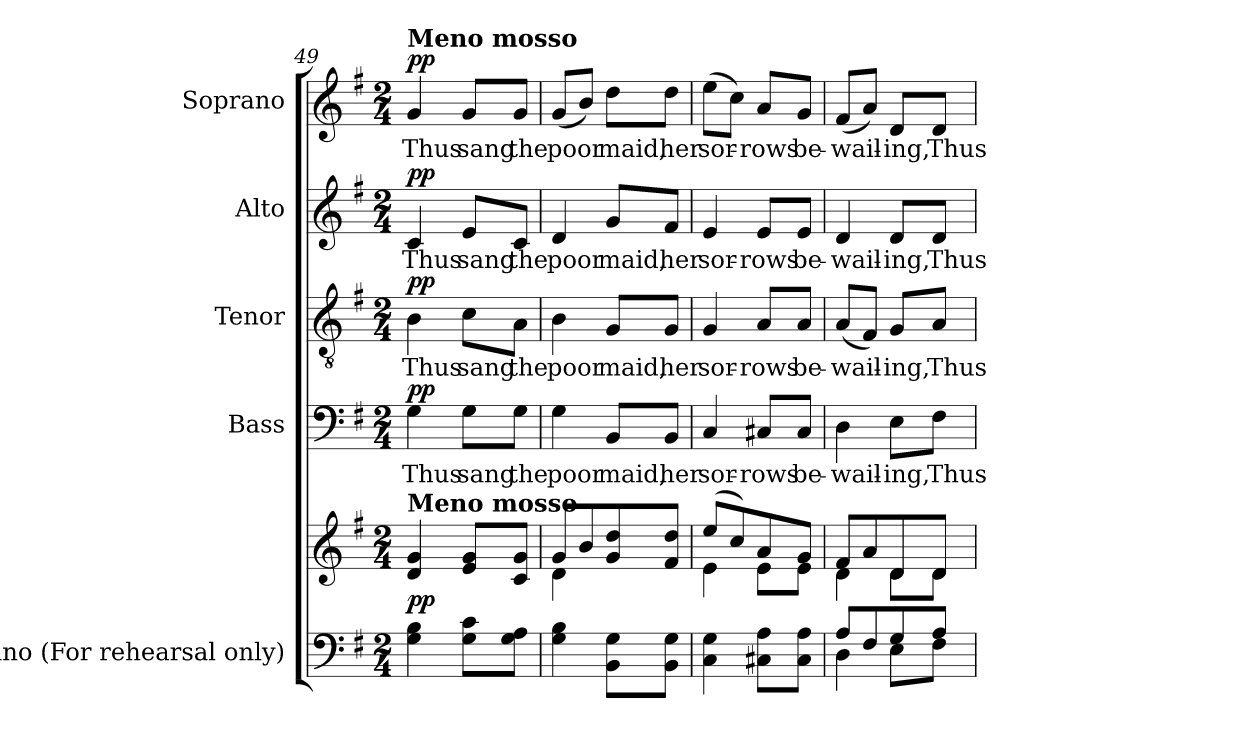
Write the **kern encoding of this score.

**kern	**kern	**dynam	**kern	**text	**dynam	**kern	**text	**dynam	**kern	**text	**dynam	**kern	**text	**dynam
*part5	*part5	*part5	*part4	*part4	*part4	*part3	*part3	*part3	*part2	*part2	*part2	*part1	*part1	*part1
*staff6	*staff5	*staff5/6	*staff4	*staff4	*staff4	*staff3	*staff3	*staff3	*staff2	*staff2	*staff2	*staff1	*staff1	*staff1
*I"Piano (For rehearsal only)	*	*	*I"Bass	*	*	*I"Tenor	*	*	*I"Alto	*	*	*I"Soprano	*	*
*I'Pno.	*	*	*I'B.	*	*	*I'T.	*	*	*I'A.	*	*	*I'S.	*	*
*clefF4	*clefG2	*	*clefF4	*	*	*clefGv2	*	*	*clefG2	*	*	*clefG2	*	*
*	*	*	*	*	*	*ITrd7c12	*	*	*	*	*	*	*	*
*k[f#]	*k[f#]	*	*k[f#]	*	*	*k[f#]	*	*	*k[f#]	*	*	*k[f#]	*	*
*G:	*G:	*	*G:	*	*	*G:	*	*	*G:	*	*	*G:	*	*
*M2/4	*M2/4	*	*M2/4	*	*	*M2/4	*	*	*M2/4	*	*	*M2/4	*	*
=49	=49	=49	=49	=49	=49	=49	=49	=49	=49	=49	=49	=49	=49	=49
!	!	!	!	!LO:LY:b:color=#000000	!	!	!	!	!	!	!	!	!	!
!	!	!	!	!	!	!	!LO:LY:b:color=#000000	!	!	!	!	!	!	!
!	!	!	!	!	!	!	!	!	!	!LO:LY:b:color=#000000	!	!	!	!
!	!	!	!	!	!	!	!	!	!	!	!	!LO:TX:a:B:t=Meno mosso	!	!
!	!LO:TX:a:B:t=Meno mosso	!	!	!	!	!	!	!	!	!	!	!	!	!
!	!	!	!	!	!	!	!	!	!	!	!	!	!LO:LY:b:color=#000000	!
4Gi\ 4Bi	4di/ 4gi	pp	4Gi\	Thus	pp	4BBi\	Thus	pp	4ci/	Thus	pp	4gi/	Thus	pp
!	!	!	!	!LO:LY:b:color=#000000	!	!	!	!	!	!	!	!	!	!
!	!	!	!	!	!	!	!LO:LY:b:color=#000000	!	!	!	!	!	!	!
!	!	!	!	!	!	!	!	!	!	!LO:LY:b:color=#000000	!	!	!	!
!	!	!	!	!	!	!	!	!	!	!	!	!	!LO:LY:b:color=#000000	!
8Gi\ 8ciL	8ei/ 8giL	.	8Gi\L	sang	.	8Ci\L	sang	.	8ei/L	sang	.	8gi/L	sang	.
!	!	!	!	!LO:LY:b:color=#000000	!	!	!	!	!	!	!	!	!	!
!	!	!	!	!	!	!	!LO:LY:b:color=#000000	!	!	!	!	!	!	!
!	!	!	!	!	!	!	!	!	!	!LO:LY:b:color=#000000	!	!	!	!
!	!	!	!	!	!	!	!	!	!	!	!	!	!LO:LY:b:color=#000000	!
8Gi\ 8AiJ	8ci/ 8giJ	.	8Gi\J	the	.	8AAi\J	the	.	8ci/J	the	.	8gi/J	the	.
!!LO:PB:g=z
=50	=50	=50	=50	=50	=50	=50	=50	=50	=50	=50	=50	=50	=50	=50
*	*^	*	*	*	*	*	*	*	*	*	*	*	*	*
!	!	!	!	!	!LO:LY:b:color=#000000	!	!	!	!	!	!	!	!	!	!
!	!	!	!	!	!	!	!	!LO:LY:b:color=#000000	!	!	!	!	!	!	!
!	!	!	!	!	!	!	!	!	!	!	!LO:LY:b:color=#000000	!	!	!	!
!	!	!	!	!	!	!	!	!	!	!	!	!	!	!LO:LY:b:color=#000000	!
4Gi\ 4Bi	8gi/L	4di\	.	4Gi\	poor	.	4BBi\	poor	.	4di/	poor	.	(8gi/L	poor	.
.	8bi/	.	.	.	.	.	.	.	.	.	.	.	8bi/J)	.	.
!	!	!	!	!	!LO:LY:b:color=#000000	!	!	!	!	!	!	!	!	!	!
!	!	!	!	!	!	!	!	!LO:LY:b:color=#000000	!	!	!	!	!	!	!
!	!	!	!	!	!	!	!	!	!	!	!LO:LY:b:color=#000000	!	!	!	!
!	!	!	!	!	!	!	!	!	!	!	!	!	!	!LO:LY:b:color=#000000	!
8BBi\ 8GiL	8gi/ 8ddi	4ryy	.	8BBi/L	maid,	.	8GGi/L	maid,	.	8gi/L	maid,	.	8ddi\L	maid,	.
!	!	!	!	!	!LO:LY:b:color=#000000	!	!	!	!	!	!	!	!	!	!
!	!	!	!	!	!	!	!	!LO:LY:b:color=#000000	!	!	!	!	!	!	!
!	!	!	!	!	!	!	!	!	!	!	!LO:LY:b:color=#000000	!	!	!	!
!	!	!	!	!	!	!	!	!	!	!	!	!	!	!LO:LY:b:color=#000000	!
8BBi\ 8GiJ	8f#i/ 8ddiJ	.	.	8BBi/J	her	.	8GGi/J	her	.	8f#i/J	her	.	8ddi\J	her	.
=51	=51	=51	=51	=51	=51	=51	=51	=51	=51	=51	=51	=51	=51	=51	=51
!	!	!	!	!	!LO:LY:b:color=#000000	!	!	!	!	!	!	!	!	!	!
!	!	!	!	!	!	!	!	!LO:LY:b:color=#000000	!	!	!	!	!	!	!
!	!	!	!	!	!	!	!	!	!	!	!LO:LY:b:color=#000000	!	!	!	!
!	!	!	!	!	!	!	!	!	!	!	!	!	!	!LO:LY:b:color=#000000	!
4Ci\ 4Gi	(8eei/L	4ei\	.	4Ci/	sor-	.	4GGi/	sor-	.	4ei/	sor-	.	(8eei\L	sor-	.
.	8cci/)	.	.	.	.	.	.	.	.	.	.	.	8cci\J)	.	.
!	!	!	!	!	!LO:LY:b:color=#000000	!	!	!	!	!	!	!	!	!	!
!	!	!	!	!	!	!	!	!LO:LY:b:color=#000000	!	!	!	!	!	!	!
!	!	!	!	!	!	!	!	!	!	!	!LO:LY:b:color=#000000	!	!	!	!
!	!	!	!	!	!	!	!	!	!	!	!	!	!	!LO:LY:b:color=#000000	!
8C#Xi\ 8AiL	8ai/	8ei\L	.	8C#Xi/L	-rows	.	8AAi/L	-rows	.	8ei/L	-rows	.	8ai/L	-rows	.
!	!	!	!	!	!LO:LY:b:color=#000000	!	!	!	!	!	!	!	!	!	!
!	!	!	!	!	!	!	!	!LO:LY:b:color=#000000	!	!	!	!	!	!	!
!	!	!	!	!	!	!	!	!	!	!	!LO:LY:b:color=#000000	!	!	!	!
!	!	!	!	!	!	!	!	!	!	!	!	!	!	!LO:LY:b:color=#000000	!
8C#i\ 8AiJ	8gi/J	8ei\J	.	8C#i/J	be-	.	8AAi/J	be-	.	8ei/J	be-	.	8gi/J	be-	.
=52	=52	=52	=52	=52	=52	=52	=52	=52	=52	=52	=52	=52	=52	=52	=52
*^	*	*	*	*	*	*	*	*	*	*	*	*	*	*	*
!	!	!	!	!	!	!LO:LY:b:color=#000000	!	!	!	!	!	!	!	!	!	!
!	!	!	!	!	!	!	!	!	!LO:LY:b:color=#000000	!	!	!	!	!	!	!
!	!	!	!	!	!	!	!	!	!	!	!	!LO:LY:b:color=#000000	!	!	!	!
!	!	!	!	!	!	!	!	!	!	!	!	!	!	!	!LO:LY:b:color=#000000	!
8Ai/L	4Di\	8f#i/L	4di\	.	4Di\	-wail-	.	(8AAi/L	-wail-	.	4di/	-wail-	.	(8f#i/L	-wail-	.
8F#i/	.	8ai/	.	.	.	.	.	8FF#i/J)	.	.	.	.	.	8ai/J)	.	.
!	!	!	!	!	!	!LO:LY:b:color=#000000	!	!	!	!	!	!	!	!	!	!
!	!	!	!	!	!	!	!	!	!LO:LY:b:color=#000000	!	!	!	!	!	!	!
!	!	!	!	!	!	!	!	!	!	!	!	!LO:LY:b:color=#000000	!	!	!	!
!	!	!	!	!	!	!	!	!	!	!	!	!	!	!	!LO:LY:b:color=#000000	!
8Gi/	8Ei\L	8di/	8di\L	.	8Ei\L	-ing,	.	8GGi/L	-ing,	.	8di/L	-ing,	.	8di/L	-ing,	.
!	!	!	!	!	!	!LO:LY:b:color=#000000	!	!	!	!	!	!	!	!	!	!
!	!	!	!	!	!	!	!	!	!LO:LY:b:color=#000000	!	!	!	!	!	!	!
!	!	!	!	!	!	!	!	!	!	!	!	!LO:LY:b:color=#000000	!	!	!	!
!	!	!	!	!	!	!	!	!	!	!	!	!	!	!	!LO:LY:b:color=#000000	!
8Ai/J	8F#i\J	8di/J	8di\J	.	8F#i\J	Thus	.	8AAi/J	Thus	.	8di/J	Thus	.	8di/J	Thus	.
*v	*v	*	*	*	*	*	*	*	*	*	*	*	*	*	*	*
*	*v	*v	*	*	*	*	*	*	*	*	*	*	*	*	*
=	=	=	=	=	=	=	=	=	=	=	=	=	=	=
*-	*-	*-	*-	*-	*-	*-	*-	*-	*-	*-	*-	*-	*-	*-
